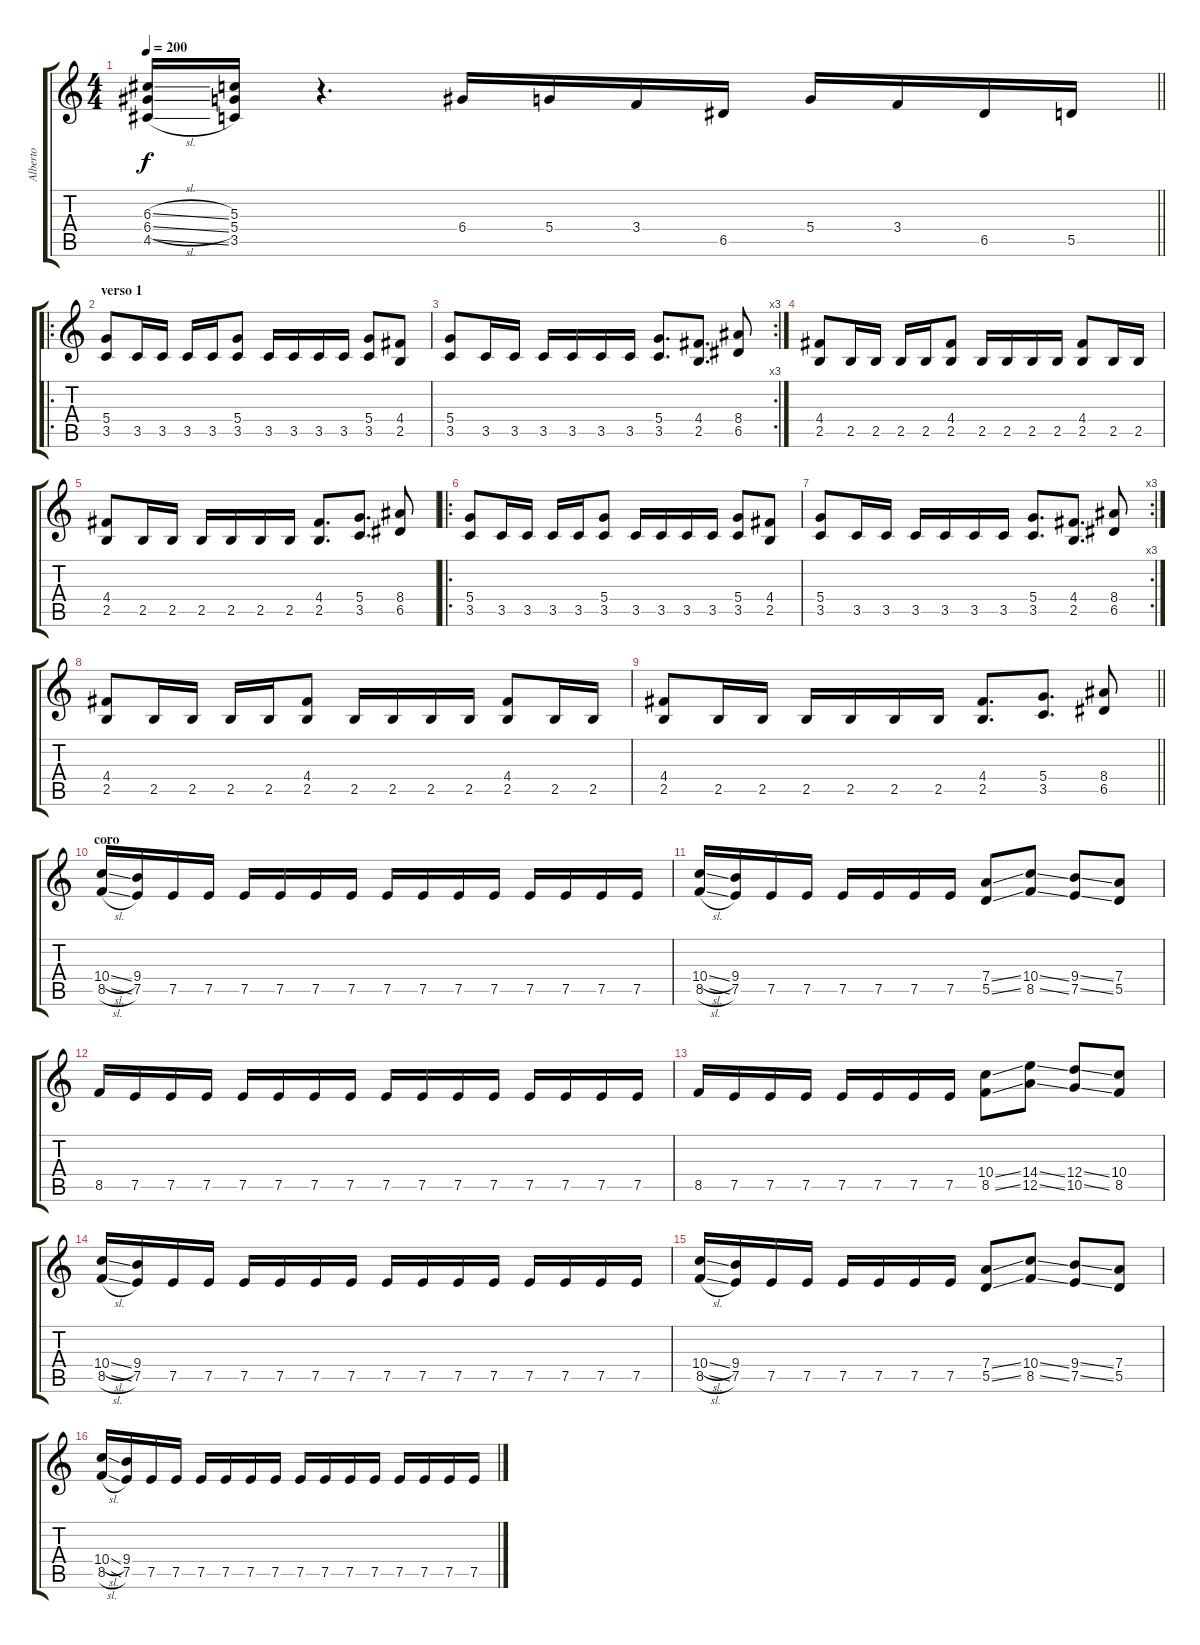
\track ("Alberto" "Alberto") {instrument overdrivenguitar}
\staff {score tabs}
\tuning (E4 B3 G3 D3 A2 E2) {hide}
\ts (4 4)
\tempo 200
\clef g2
\barLineRight lightlight
\ks c
(6.3{sl} 6.4{sl} 4.5{sl}).16{dy f} (5.3 5.4 3.5).16 r.4{d} 6.4.16 5.4.16 3.4.16 6.5.16 5.4.16 3.4.16 6.5.16 5.5.16 |
\ro
\section ("" "verso 1")
(5.4 3.5).8 3.5.16 3.5.16 3.5.16 3.5.16 (5.4 3.5).8 3.5.16 3.5.16 3.5.16 3.5.16 (5.4 3.5).8 (4.4 2.5).8 |
\rc 3
(5.4 3.5).8 3.5.16 3.5.16 3.5.16 3.5.16 3.5.16 3.5.16 (5.4 3.5).8{d} (4.4 2.5).8{d} (8.4 6.5).8 |
(4.4 2.5).8 2.5.16 2.5.16 2.5.16 2.5.16 (4.4 2.5).8 2.5.16 2.5.16 2.5.16 2.5.16 (4.4 2.5).8 2.5.16 2.5.16 |
(4.4 2.5).8 2.5.16 2.5.16 2.5.16 2.5.16 2.5.16 2.5.16 (4.4 2.5).8{d} (5.4 3.5).8{d} (8.4 6.5).8 |
\ro
(5.4 3.5).8 3.5.16 3.5.16 3.5.16 3.5.16 (5.4 3.5).8 3.5.16 3.5.16 3.5.16 3.5.16 (5.4 3.5).8 (4.4 2.5).8 |
\rc 3
(5.4 3.5).8 3.5.16 3.5.16 3.5.16 3.5.16 3.5.16 3.5.16 (5.4 3.5).8{d} (4.4 2.5).8{d} (8.4 6.5).8 |
(4.4 2.5).8 2.5.16 2.5.16 2.5.16 2.5.16 (4.4 2.5).8 2.5.16 2.5.16 2.5.16 2.5.16 (4.4 2.5).8 2.5.16 2.5.16 |
\barLineRight lightlight
(4.4 2.5).8 2.5.16 2.5.16 2.5.16 2.5.16 2.5.16 2.5.16 (4.4 2.5).8{d} (5.4 3.5).8{d} (8.4 6.5).8 |
\section ("" "coro")
(10.4{sl} 8.5{sl}).16 (9.4 7.5).16 7.5.16 7.5.16 7.5.16 7.5.16 7.5.16 7.5.16 7.5.16 7.5.16 7.5.16 7.5.16 7.5.16 7.5.16 7.5.16 7.5.16 |
(10.4{sl} 8.5{sl}).16 (9.4 7.5).16 7.5.16 7.5.16 7.5.16 7.5.16 7.5.16 7.5.16 (7.4{ss} 5.5{ss}).8 (10.4{ss} 8.5{ss}).8 (9.4{ss} 7.5{ss}).8 (7.4 5.5).8 |
8.5.16 7.5.16 7.5.16 7.5.16 7.5.16 7.5.16 7.5.16 7.5.16 7.5.16 7.5.16 7.5.16 7.5.16 7.5.16 7.5.16 7.5.16 7.5.16 |
8.5.16 7.5.16 7.5.16 7.5.16 7.5.16 7.5.16 7.5.16 7.5.16 (10.4{ss} 8.5{ss}).8 (14.4{ss} 12.5{ss}).8 (12.4{ss} 10.5{ss}).8 (10.4 8.5).8 |
(10.4{sl} 8.5{sl}).16 (9.4 7.5).16 7.5.16 7.5.16 7.5.16 7.5.16 7.5.16 7.5.16 7.5.16 7.5.16 7.5.16 7.5.16 7.5.16 7.5.16 7.5.16 7.5.16 |
(10.4{sl} 8.5{sl}).16 (9.4 7.5).16 7.5.16 7.5.16 7.5.16 7.5.16 7.5.16 7.5.16 (7.4{ss} 5.5{ss}).8 (10.4{ss} 8.5{ss}).8 (9.4{ss} 7.5{ss}).8 (7.4 5.5).8 |
(10.4{sl} 8.5{sl}).16 (9.4 7.5).16 7.5.16 7.5.16 7.5.16 7.5.16 7.5.16 7.5.16 7.5.16 7.5.16 7.5.16 7.5.16 7.5.16 7.5.16 7.5.16 7.5.16
